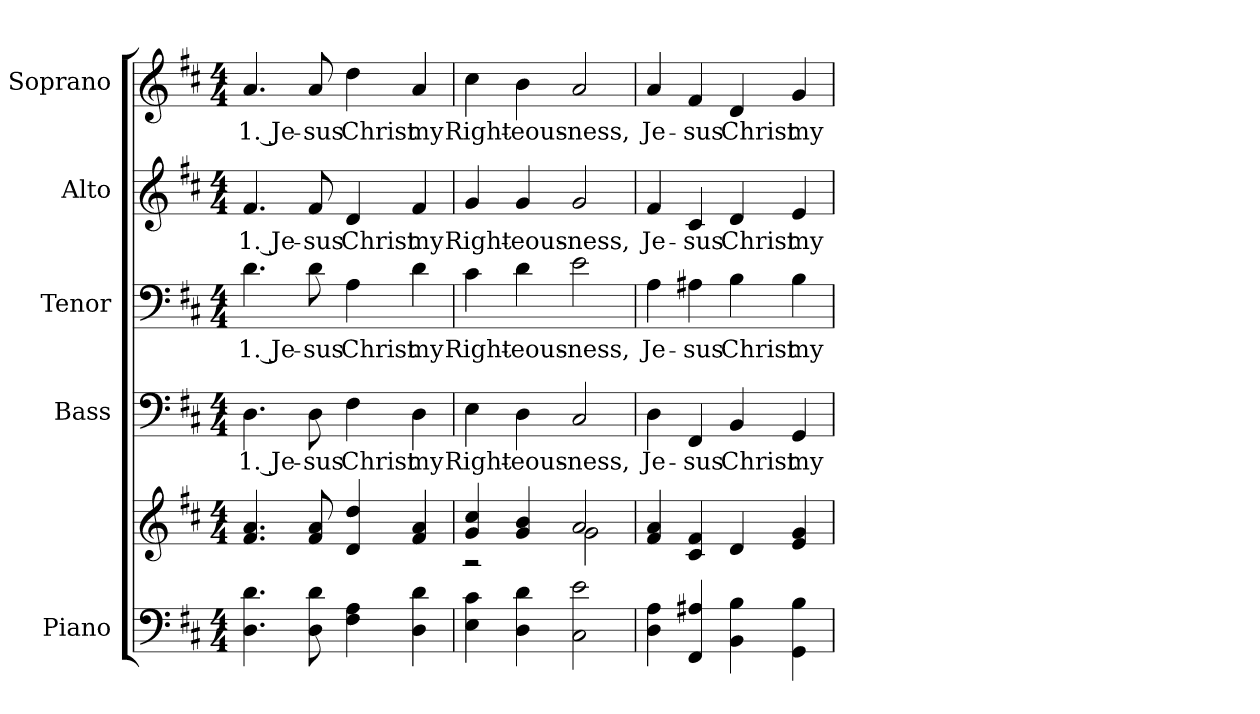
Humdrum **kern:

**kern	**kern	**kern	**text	**kern	**text	**kern	**text	**kern	**text
*part5	*part5	*part4	*part4	*part3	*part3	*part2	*part2	*part1	*part1
*staff6	*staff5	*staff4	*staff4	*staff3	*staff3	*staff2	*staff2	*staff1	*staff1
*I"Piano	*	*I"Bass	*	*I"Tenor	*	*I"Alto	*	*I"Soprano	*
*I'Pno.	*	*I'B.	*	*I'T.	*	*I'A.	*	*I'S.	*
!!LO:PB:g=z
*clefF4	*clefG2	*clefF4	*	*clefF4	*	*clefG2	*	*clefG2	*
*k[f#c#]	*k[f#c#]	*k[f#c#]	*	*k[f#c#]	*	*k[f#c#]	*	*k[f#c#]	*
*D:	*D:	*D:	*	*D:	*	*D:	*	*D:	*
*M4/4	*M4/4	*M4/4	*	*M4/4	*	*M4/4	*	*M4/4	*
*MM140	*MM140	*MM140	*	*MM140	*	*MM140	*	*MM140	*
=1	=1	=1	=1	=1	=1	=1	=1	=1	=1
!	!	!	!LO:LY:b:color=#000000	!	!	!	!	!	!
!	!	!	!	!	!LO:LY:b:color=#000000	!	!	!	!
!	!	!	!	!	!	!	!LO:LY:b:color=#000000	!	!
!	!	!	!	!	!	!	!	!	!LO:LY:b:color=#000000
4.Di\ 4.di	4.f#i/ 4.ai	4.Di\	1. Je-	4.di\	1. Je-	4.f#i/	1. Je-	4.ai/	1. Je-
!	!	!	!LO:LY:b:color=#000000	!	!	!	!	!	!
!	!	!	!	!	!LO:LY:b:color=#000000	!	!	!	!
!	!	!	!	!	!	!	!LO:LY:b:color=#000000	!	!
!	!	!	!	!	!	!	!	!	!LO:LY:b:color=#000000
8Di\ 8di	8f#i/ 8ai	8Di\	-sus	8di\	-sus	8f#i/	-sus	8ai/	-sus
!	!	!	!LO:LY:b:color=#000000	!	!	!	!	!	!
!	!	!	!	!	!LO:LY:b:color=#000000	!	!	!	!
!	!	!	!	!	!	!	!LO:LY:b:color=#000000	!	!
!	!	!	!	!	!	!	!	!	!LO:LY:b:color=#000000
4F#i\ 4Ai	4di/ 4ddi	4F#i\	Christ	4Ai\	Christ	4di/	Christ	4ddi\	Christ
!	!	!	!LO:LY:b:color=#000000	!	!	!	!	!	!
!	!	!	!	!	!LO:LY:b:color=#000000	!	!	!	!
!	!	!	!	!	!	!	!LO:LY:b:color=#000000	!	!
!	!	!	!	!	!	!	!	!	!LO:LY:b:color=#000000
4Di\ 4di	4f#i/ 4ai	4Di\	my	4di\	my	4f#i/	my	4ai/	my
=2	=2	=2	=2	=2	=2	=2	=2	=2	=2
*	*^	*	*	*	*	*	*	*	*
!	!	!	!	!LO:LY:b:color=#000000	!	!	!	!	!	!
!	!	!	!	!	!	!LO:LY:b:color=#000000	!	!	!	!
!	!	!	!	!	!	!	!	!LO:LY:b:color=#000000	!	!
!	!	!	!	!	!	!	!	!	!	!LO:LY:b:color=#000000
4Ei\ 4c#i	4gi/ 4cc#i	2r	4Ei\	Right-	4c#i\	Right-	4gi/	Right-	4cc#i\	Right-
!	!	!	!	!LO:LY:b:color=#000000	!	!	!	!	!	!
!	!	!	!	!	!	!LO:LY:b:color=#000000	!	!	!	!
!	!	!	!	!	!	!	!	!LO:LY:b:color=#000000	!	!
!	!	!	!	!	!	!	!	!	!	!LO:LY:b:color=#000000
4Di\ 4di	4gi/ 4bi	.	4Di\	-eous-	4di\	-eous-	4gi/	-eous-	4bi\	-eous-
!	!	!	!	!LO:LY:b:color=#000000	!	!	!	!	!	!
!	!	!	!	!	!	!LO:LY:b:color=#000000	!	!	!	!
!	!	!	!	!	!	!	!	!LO:LY:b:color=#000000	!	!
!	!	!	!	!	!	!	!	!	!	!LO:LY:b:color=#000000
2C#i\ 2ei	2ai/	2gi\	2C#i/	-ness,	2ei\	-ness,	2gi/	-ness,	2ai/	-ness,
*	*v	*v	*	*	*	*	*	*	*	*
!!LO:PB:g=z
=3	=3	=3	=3	=3	=3	=3	=3	=3	=3
*	*^	*	*	*	*	*	*	*	*
!	!	!	!	!LO:LY:b:color=#000000	!	!	!	!	!	!
*	*v	*v	*	*	*	*	*	*	*	*
*	*^	*	*	*	*	*	*	*	*
!	!	!	!	!	!	!LO:LY:b:color=#000000	!	!	!	!
*	*v	*v	*	*	*	*	*	*	*	*
*	*^	*	*	*	*	*	*	*	*
!	!	!	!	!	!	!	!	!LO:LY:b:color=#000000	!	!
*	*v	*v	*	*	*	*	*	*	*	*
*	*^	*	*	*	*	*	*	*	*
!	!	!	!	!	!	!	!	!	!	!LO:LY:b:color=#000000
*	*v	*v	*	*	*	*	*	*	*	*
4Di\ 4Ai	4f#i/ 4ai	4Di\	Je-	4Ai\	Je-	4f#i/	Je-	4ai/	Je-
!	!	!	!LO:LY:b:color=#000000	!	!	!	!	!	!
!	!	!	!	!	!LO:LY:b:color=#000000	!	!	!	!
!	!	!	!	!	!	!	!LO:LY:b:color=#000000	!	!
!	!	!	!	!	!	!	!	!	!LO:LY:b:color=#000000
4FF#i/ 4A#Xi	4c#i/ 4f#i	4FF#i/	-sus	4A#Xi\	-sus	4c#i/	-sus	4f#i/	-sus
!	!	!	!LO:LY:b:color=#000000	!	!	!	!	!	!
!	!	!	!	!	!LO:LY:b:color=#000000	!	!	!	!
!	!	!	!	!	!	!	!LO:LY:b:color=#000000	!	!
!	!	!	!	!	!	!	!	!	!LO:LY:b:color=#000000
4BBi\ 4Bi	4di/	4BBi/	Christ	4Bi\	Christ	4di/	Christ	4di/	Christ
!	!	!	!LO:LY:b:color=#000000	!	!	!	!	!	!
!	!	!	!	!	!LO:LY:b:color=#000000	!	!	!	!
!	!	!	!	!	!	!	!LO:LY:b:color=#000000	!	!
!	!	!	!	!	!	!	!	!	!LO:LY:b:color=#000000
4GGi\ 4Bi	4ei/ 4gi	4GGi/	my	4Bi\	my	4ei/	my	4gi/	my
=	=	=	=	=	=	=	=	=	=
*-	*-	*-	*-	*-	*-	*-	*-	*-	*-
